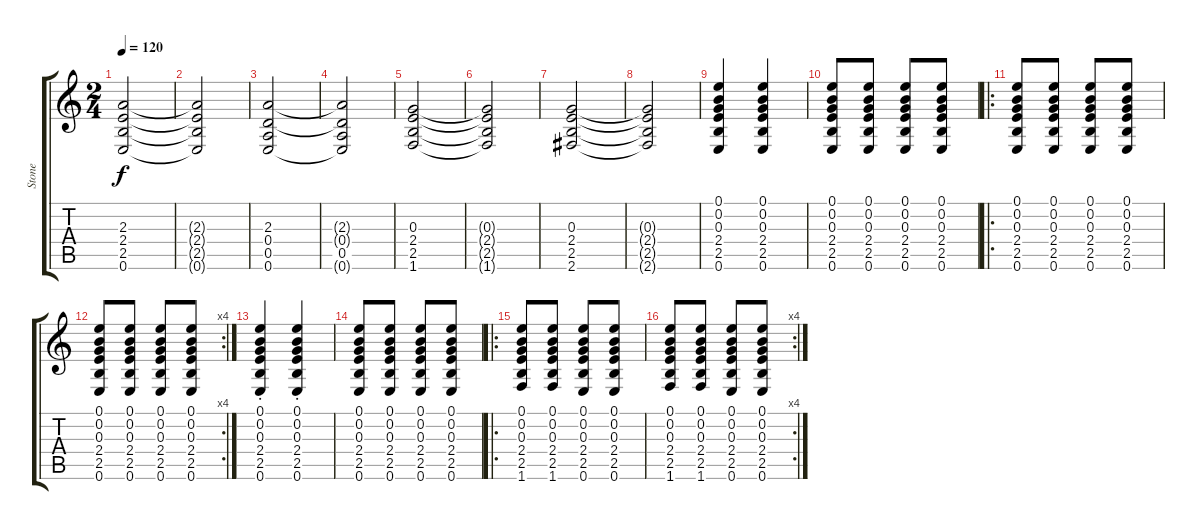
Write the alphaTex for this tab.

\track ("Stone" "Stone") {instrument overdrivenguitar}
\staff {score tabs}
\tuning (E4 B3 G3 D3 A2 E2) {hide}
\ts (2 4)
\tempo 120
\clef g2
\ks c
(2.3 2.4 2.5 0.6).2{dy f} |
(2.3{t} 2.4{t} 2.5{t} 0.6{t}).2 |
(2.3 0.4 0.5 0.6).2 |
(2.3{t} 0.4{t} 0.5 0.6{t}).2 |
(0.3 2.4 2.5 1.6).2 |
(0.3{t} 2.4{t} 2.5{t} 1.6{t}).2 |
(0.3 2.4 2.5 2.6).2 |
(0.3{t} 2.4{t} 2.5{t} 2.6{t}).2 |
(0.1 0.2 0.3 2.4 2.5 0.6).4 (0.1 0.2 0.3 2.4 2.5 0.6).4 |
(0.1 0.2 0.3 2.4 2.5 0.6).8 (0.1 0.2 0.3 2.4 2.5 0.6).8 (0.1 0.2 0.3 2.4 2.5 0.6).8 (0.1 0.2 0.3 2.4 2.5 0.6).8 |
\ro
(0.1 0.2 0.3 2.4 2.5 0.6).8 (0.1 0.2 0.3 2.4 2.5 0.6).8 (0.1 0.2 0.3 2.4 2.5 0.6).8 (0.1 0.2 0.3 2.4 2.5 0.6).8 |
\rc 4
(0.1 0.2 0.3 2.4 2.5 0.6).8 (0.1 0.2 0.3 2.4 2.5 0.6).8 (0.1 0.2 0.3 2.4 2.5 0.6).8 (0.1 0.2 0.3 2.4 2.5 0.6).8 |
(0.1{st} 0.2{st} 0.3{st} 2.4{st} 2.5{st} 0.6{st}).4 (0.1{st} 0.2{st} 0.3{st} 2.4{st} 2.5{st} 0.6{st}).4 |
(0.1 0.2 0.3 2.4 2.5 0.6).8 (0.1 0.2 0.3 2.4 2.5 0.6).8 (0.1 0.2 0.3 2.4 2.5 0.6).8 (0.1 0.2 0.3 2.4 2.5 0.6).8 |
\ro
(0.1 0.2 0.3 2.4 2.5 1.6).8 (0.1 0.2 0.3 2.4 2.5 1.6).8 (0.1 0.2 0.3 2.4 2.5 0.6).8 (0.1 0.2 0.3 2.4 2.5 0.6).8 |
\rc 4
(0.1 0.2 0.3 2.4 2.5 1.6).8 (0.1 0.2 0.3 2.4 2.5 1.6).8 (0.1 0.2 0.3 2.4 2.5 0.6).8 (0.1 0.2 0.3 2.4 2.5 0.6).8
